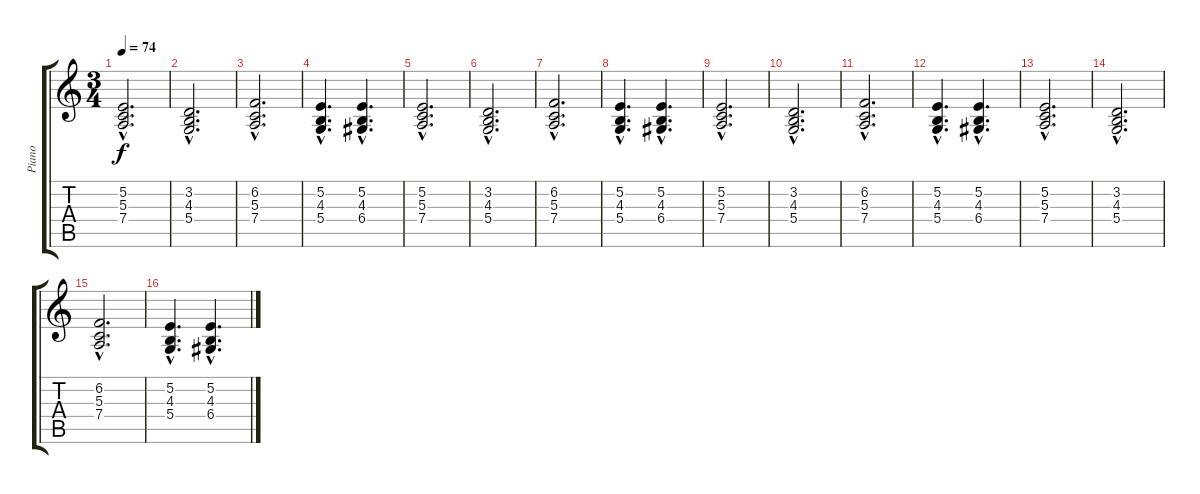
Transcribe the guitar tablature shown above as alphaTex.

\track ("Piano" "Piano") {instrument electricpiano1}
\staff {score tabs}
\tuning (E4 B3 G3 D3 A2 E2) {hide}
\ts (3 4)
\tempo 74
\clef g2
\ks c
(5.2{hac} 5.3{hac} 7.4{hac}).2{d dy f} |
(3.2{hac} 4.3{hac} 5.4{hac}).2{d} |
(6.2{hac} 5.3{hac} 7.4{hac}).2{d} |
(5.2{hac} 4.3{hac} 5.4{hac}).4{d} (5.2{hac} 4.3{hac} 6.4{hac}).4{d} |
(5.2{hac} 5.3{hac} 7.4{hac}).2{d} |
(3.2{hac} 4.3{hac} 5.4{hac}).2{d} |
(6.2{hac} 5.3{hac} 7.4{hac}).2{d} |
(5.2{hac} 4.3{hac} 5.4{hac}).4{d} (5.2{hac} 4.3{hac} 6.4{hac}).4{d} |
(5.2{hac} 5.3{hac} 7.4{hac}).2{d} |
(3.2{hac} 4.3{hac} 5.4{hac}).2{d} |
(6.2{hac} 5.3{hac} 7.4{hac}).2{d} |
(5.2{hac} 4.3{hac} 5.4{hac}).4{d} (5.2{hac} 4.3{hac} 6.4{hac}).4{d} |
(5.2{hac} 5.3{hac} 7.4{hac}).2{d} |
(3.2{hac} 4.3{hac} 5.4{hac}).2{d} |
(6.2{hac} 5.3{hac} 7.4{hac}).2{d} |
(5.2{hac} 4.3{hac} 5.4{hac}).4{d} (5.2{hac} 4.3{hac} 6.4{hac}).4{d}
